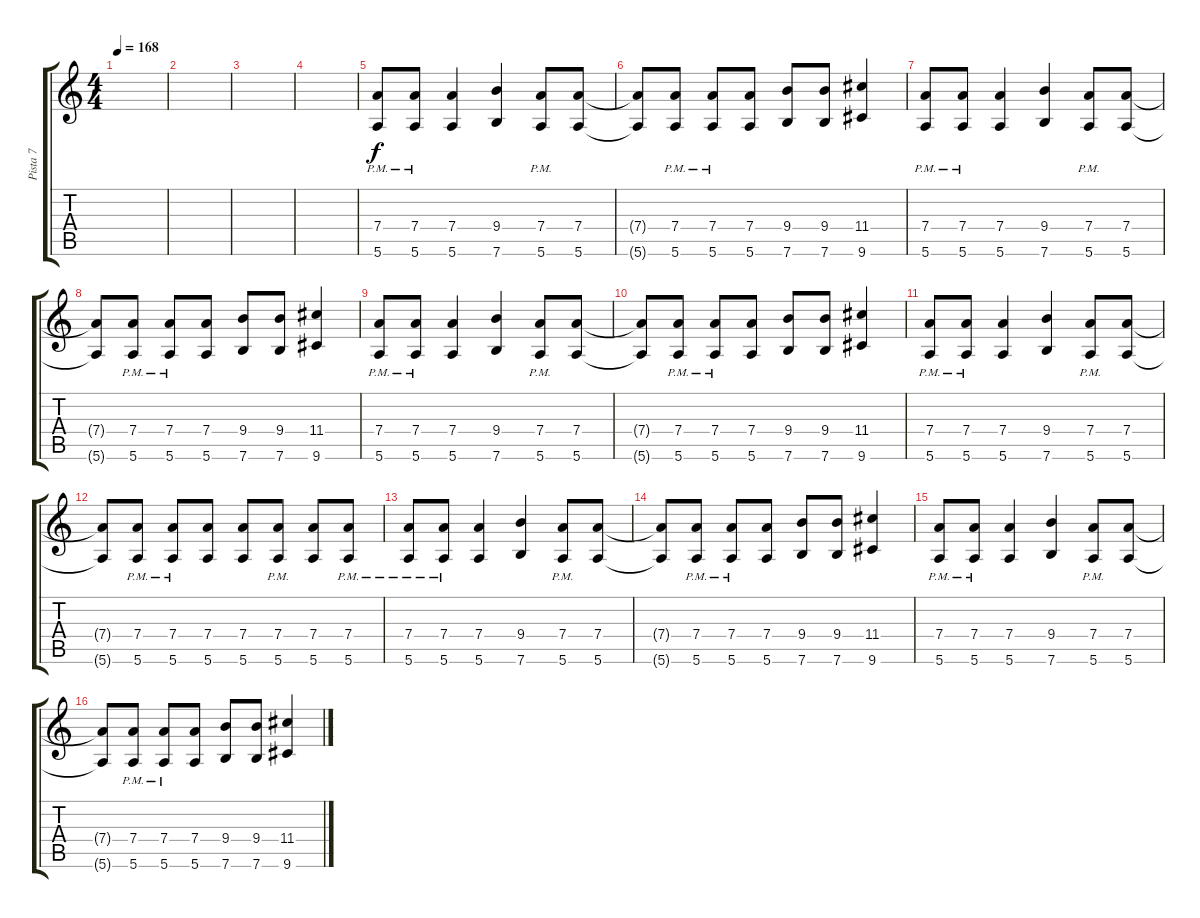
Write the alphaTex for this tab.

\track ("Pista 7" "Pista 7") {instrument distortionguitar}
\staff {score tabs}
\tuning (E4 B3 G3 D3 A2 E2) {hide}
\ts (4 4)
\tempo 168
\clef g2
\ks c
|
|
|
|
(7.4{pm} 5.6{pm}).8 (7.4{pm} 5.6{pm}).8 (7.4 5.6).4 (9.4 7.6).4 (7.4{pm} 5.6{pm}).8 (7.4 5.6).8 |
(7.4{t} 5.6{t}).8 (7.4{pm} 5.6{pm}).8 (7.4{pm} 5.6{pm}).8 (7.4 5.6).8 (9.4 7.6).8 (9.4 7.6).8 (11.4 9.6).4 |
(7.4{pm} 5.6{pm}).8 (7.4{pm} 5.6{pm}).8 (7.4 5.6).4 (9.4 7.6).4 (7.4{pm} 5.6{pm}).8 (7.4 5.6).8 |
(7.4{t} 5.6{t}).8 (7.4{pm} 5.6{pm}).8 (7.4{pm} 5.6{pm}).8 (7.4 5.6).8 (9.4 7.6).8 (9.4 7.6).8 (11.4 9.6).4 |
(7.4{pm} 5.6{pm}).8 (7.4{pm} 5.6{pm}).8 (7.4 5.6).4 (9.4 7.6).4 (7.4{pm} 5.6{pm}).8 (7.4 5.6).8 |
(7.4{t} 5.6{t}).8 (7.4{pm} 5.6{pm}).8 (7.4{pm} 5.6{pm}).8 (7.4 5.6).8 (9.4 7.6).8 (9.4 7.6).8 (11.4 9.6).4 |
(7.4{pm} 5.6{pm}).8 (7.4{pm} 5.6{pm}).8 (7.4 5.6).4 (9.4 7.6).4 (7.4{pm} 5.6{pm}).8 (7.4 5.6).8 |
(7.4{t} 5.6{t}).8 (7.4{pm} 5.6{pm}).8 (7.4{pm} 5.6{pm}).8 (7.4 5.6).8 (7.4 5.6).8 (7.4{pm} 5.6{pm}).8 (7.4 5.6).8 (7.4{pm} 5.6{pm}).8 |
(7.4{pm} 5.6{pm}).8 (7.4{pm} 5.6{pm}).8 (7.4 5.6).4 (9.4 7.6).4 (7.4{pm} 5.6{pm}).8 (7.4 5.6).8 |
(7.4{t} 5.6{t}).8 (7.4{pm} 5.6{pm}).8 (7.4{pm} 5.6{pm}).8 (7.4 5.6).8 (9.4 7.6).8 (9.4 7.6).8 (11.4 9.6).4 |
(7.4{pm} 5.6{pm}).8 (7.4{pm} 5.6{pm}).8 (7.4 5.6).4 (9.4 7.6).4 (7.4{pm} 5.6{pm}).8 (7.4 5.6).8 |
(7.4{t} 5.6{t}).8 (7.4{pm} 5.6{pm}).8 (7.4{pm} 5.6{pm}).8 (7.4 5.6).8 (9.4 7.6).8 (9.4 7.6).8 (11.4 9.6).4
